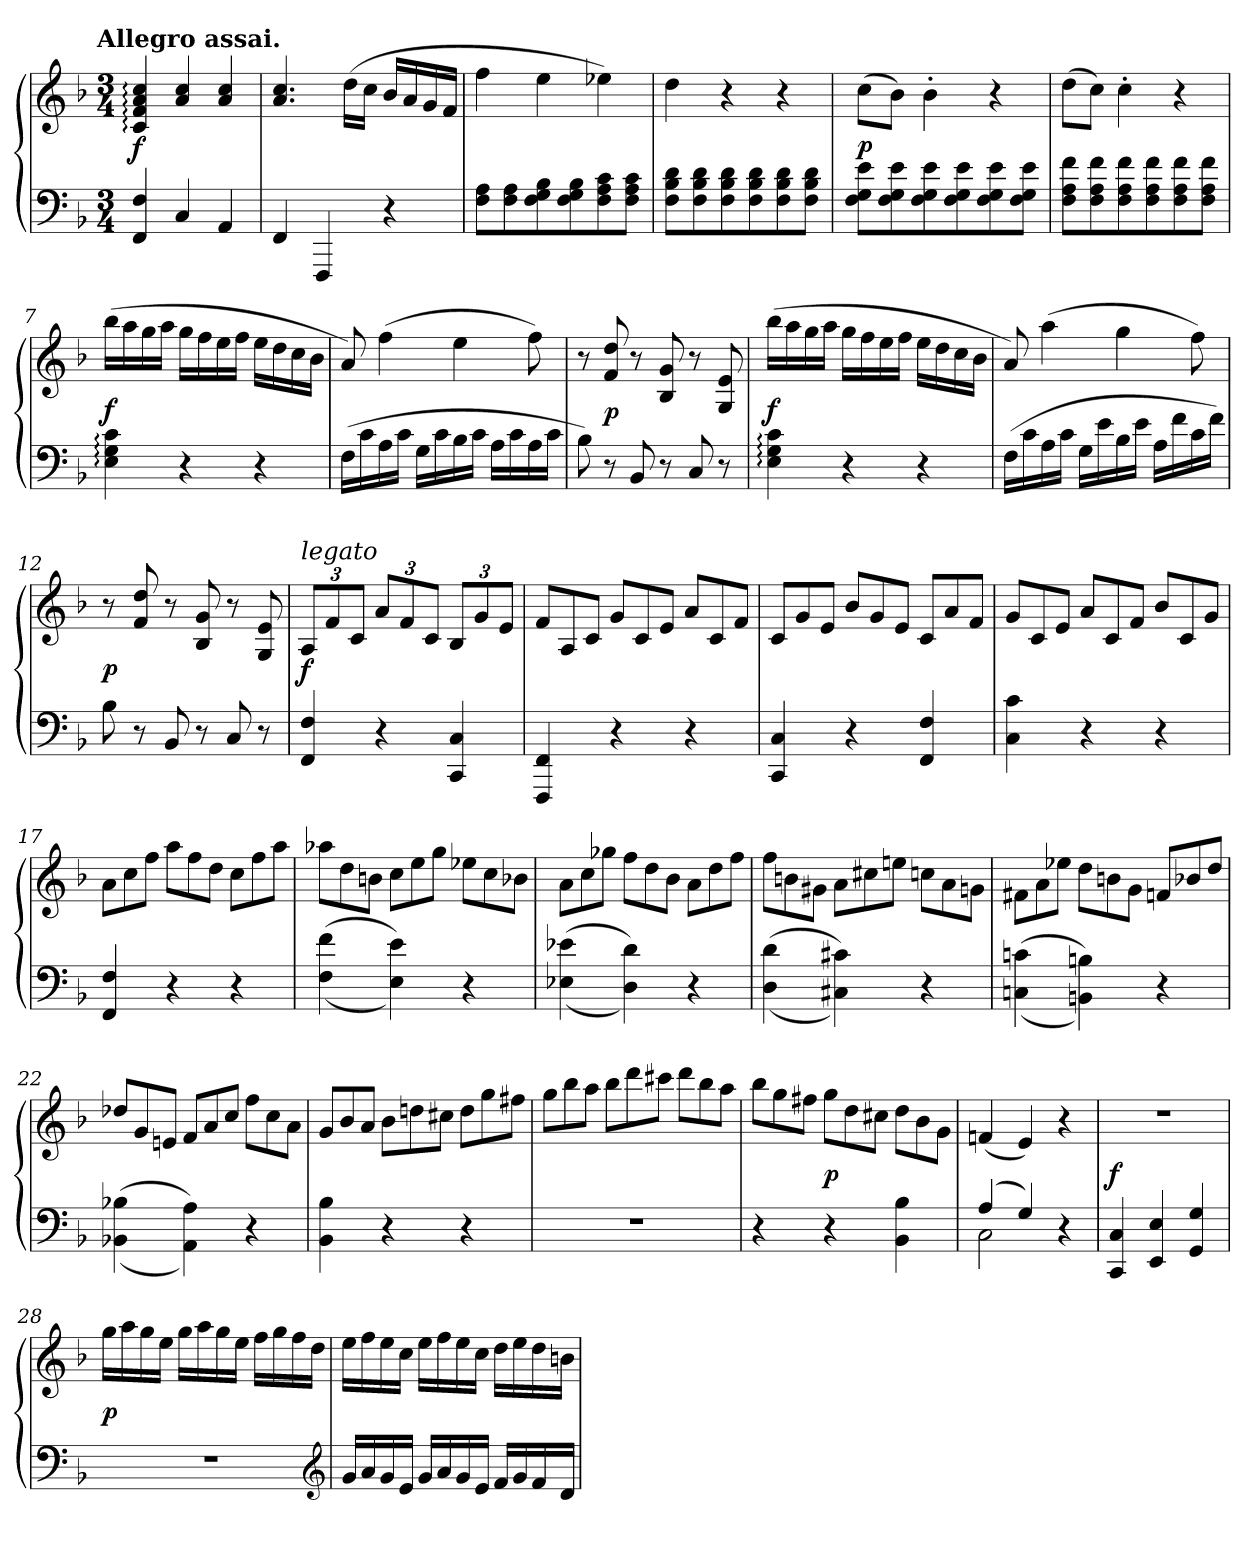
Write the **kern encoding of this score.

**kern	**kern	**dynam
*part1	*part1	*part1
*staff2	*staff1	*staff1/2
*clefF4	*clefG2	*
*k[b-]	*k[b-]	*
*F:	*F:	*
!!LO:TX:omd:t=Allegro assai.
*M3/4	*M3/4	*
*MM152	*MM152	*
=1	=1	=1
4FF 4F	4c: 4f: 4a: 4cc:	f
4C	4a/ 4cc/	.
4AA	4a/ 4cc/	.
=2	=2	=2
4FF	4.a/ 4.cc/	.
4FFF	.	.
.	(16ddLL	.
.	16ccJJ	.
4r	16b-LL	.
.	16a	.
.	16g	.
.	16fJJ	.
=3	=3	=3
8F 8AL	4ff	.
8F 8A	.	.
8F 8G 8B-	4ee	.
8F 8G 8B-	.	.
8F 8A 8c	4ee-X)	.
8F 8A 8cJ	.	.
=4	=4	=4
8F 8B- 8dL	4dd	.
8F 8B- 8d	.	.
8F 8B- 8d	4r	.
8F 8B- 8d	.	.
8F 8B- 8d	4r	.
8F 8B- 8dJ	.	.
=5	=5	=5
8F 8G 8eL	(8ccL	p
8F 8G 8e	8b-J)	.
8F 8G 8e	4b-'	.
8F 8G 8e	.	.
8F 8G 8e	4r	.
8F 8G 8eJ	.	.
=6	=6	=6
8F 8A 8fL	(8ddL	.
8F 8A 8f	8ccJ)	.
8F 8A 8f	4cc'	.
8F 8A 8f	.	.
8F 8A 8f	4r	.
8F 8A 8fJ	.	.
=7	=7	=7
4E: 4G: 4c:	(16bb-LL	f
.	16aa	.
.	16gg	.
.	16aaJJ	.
4r	16ggLL	.
.	16ff	.
.	16ee	.
.	16ffJJ	.
4r	16eeLL	.
.	16dd	.
.	16cc	.
.	16b-JJ	.
=8	=8	=8
(16FLL	8a)	.
16c	.	.
16A	(4ff	.
16cJJ	.	.
16GLL	.	.
16c	.	.
16B-	4ee	.
16cJJ	.	.
16ALL	.	.
16c	.	.
16A	8ff)	.
16cJJ	.	.
=9	=9	=9
8B-)	8r	.
8r	8f 8dd	p
8BB-	8r	.
8r	8B- 8g	.
8C	8r	.
8r	8G 8e	.
=10	=10	=10
4E: 4G: 4c:	(16bb-LL	f
.	16aa	.
.	16gg	.
.	16aaJJ	.
4r	16ggLL	.
.	16ff	.
.	16ee	.
.	16ffJJ	.
4r	16eeLL	.
.	16dd	.
.	16cc	.
.	16b-JJ	.
=11	=11	=11
(16FLL	8a)	.
16c	.	.
16A	(4aa	.
16cJJ	.	.
16GLL	.	.
16e	.	.
16B-	4gg	.
16eJJ	.	.
16ALL	.	.
16f	.	.
16c	8ff)	.
16fJJ)	.	.
=12	=12	=12
8B-	8r	p
8r	8f 8dd	.
8BB-	8r	.
8r	8B- 8g	.
8C	8r	.
8r	8G 8e	.
=13	=13	=13
!	!LO:TX:a:i:t=legato	!
4FF 4F	12AL	f
.	12f	.
.	12cJ	.
4r	12aL	.
.	12f	.
.	12cJ	.
4CC 4C	12B-L	.
.	12g	.
.	12eJ	.
=14	=14	=14
*	*Xtuplet	*
4FFF 4FF	12fL	.
.	12A	.
.	12cJ	.
4r	12gL	.
.	12c	.
.	12eJ	.
4r	12aL	.
.	12c	.
.	12fJ	.
=15	=15	=15
4CC 4C	12cL	.
.	12g	.
.	12eJ	.
4r	12b-L	.
.	12g	.
.	12eJ	.
4FF 4F	12cL	.
.	12a	.
.	12fJ	.
=16	=16	=16
4C 4c	12gL	.
.	12c	.
.	12eJ	.
4r	12aL	.
.	12c	.
.	12fJ	.
4r	12b-L	.
.	12c	.
.	12gJ	.
=17	=17	=17
4FF 4F	12aL	.
.	12cc	.
.	12ffJ	.
4r	12aaL	.
.	12ff	.
.	12ddJ	.
4r	12ccL	.
.	12ff	.
.	12aaJ	.
=18	=18	=18
(<(>4F 4f	12aa-XL	.
.	12dd	.
.	12bnJ	.
4E 4e))	12ccL	.
.	12ee	.
.	12ggJ	.
4r	12ee-XL	.
.	12cc	.
.	12b-XJ	.
=19	=19	=19
(<(>4E-X 4e-X	12aL	.
.	12cc	.
.	12gg-XJ	.
4D 4d))	12ffL	.
.	12dd	.
.	12b-J	.
4r	12aL	.
.	12dd	.
.	12ffJ	.
=20	=20	=20
(<(>4D 4d	12ffL	.
.	12bn	.
.	12g#XJ	.
4C#X 4c#X))	12aL	.
.	12cc#X	.
.	12eenJ	.
4r	12ccn\L	.
.	12a\	.
.	12gn\J	.
=21	=21	=21
(<(>4Cn 4cn	12f#XL	.
.	12a	.
.	12ee-XJ	.
4BBn 4Bn))	12ddL	.
.	12bn	.
.	12gJ	.
4r	12fnL	.
.	12b-X	.
.	12ddJ	.
=22	=22	=22
(<(>4BB-X 4B-X	12dd-XL	.
.	12g	.
.	12enJ	.
4AA 4A))	12fL	.
.	12a	.
.	12ccJ	.
4r	12ffL	.
.	12cc	.
.	12aJ	.
=23	=23	=23
4BB- 4B-	12gL	.
.	12b-	.
.	12aJ	.
4r	12b-L	.
.	12ddn	.
.	12cc#XJ	.
4r	12ddL	.
.	12gg	.
.	12ff#XJ	.
=24	=24	=24
2.r	12ggL	.
.	12bb-	.
.	12aaJ	.
.	12bb-L	.
.	12ddd	.
.	12ccc#XJ	.
.	12dddL	.
.	12bb-	.
.	12aaJ	.
=25	=25	=25
4r	12bb-L	.
.	12gg	.
.	12ff#XJ	.
4r	12ggL	p
.	12dd	.
.	12cc#XJ	.
4BB- 4B-	12ddL	.
.	12b-	.
.	12gJ	.
=26	=26	=26
*^	*	*
(4A	2C	(4fn	.
4G)	.	4e)	.
4ryy	4r	4r	.
*v	*v	*	*
=27	=27	=27
4CC 4C	2.r	f
4EE 4E	.	.
4GG 4G	.	.
=28	=28	=28
2.r	16ggLL	p
.	16aa	.
.	16gg	.
.	16eeJJ	.
.	16ggLL	.
.	16aa	.
.	16gg	.
.	16eeJJ	.
.	16ffLL	.
.	16gg	.
.	16ff	.
.	16ddJJ	.
*clefG2	*	*
=29	=29	=29
16gLL	16eeLL	.
16a	16ff	.
16g	16ee	.
16eJJ	16ccJJ	.
16gLL	16eeLL	.
16a	16ff	.
16g	16ee	.
16eJJ	16ccJJ	.
16fLL	16ddLL	.
16g	16ee	.
16f	16dd	.
16dJJ	16bnJJ	.
=	=	=
*-	*-	*-
